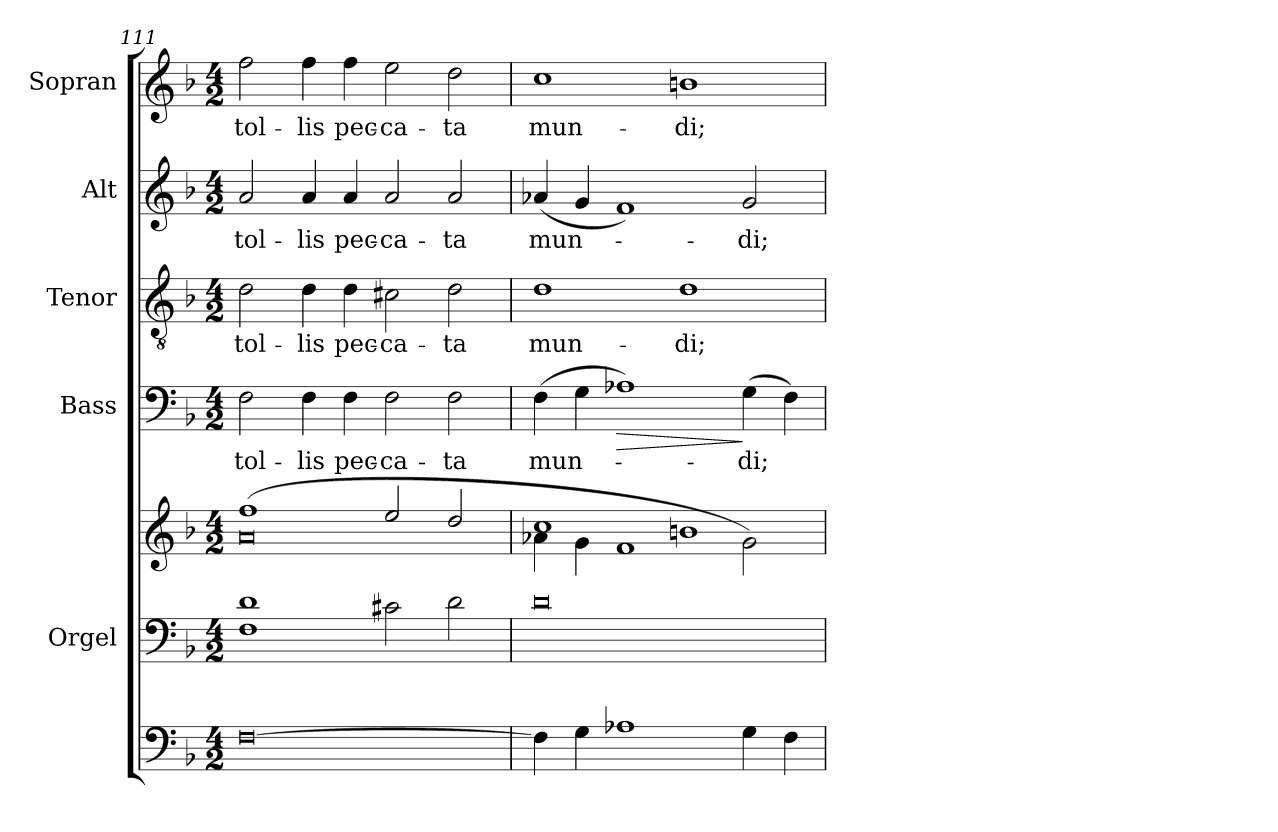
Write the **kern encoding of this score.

**kern	**kern	**kern	**kern	**text	**dynam	**kern	**text	**kern	**text	**kern	**text
*part6	*part5	*part5	*part4	*part4	*part4	*part3	*part3	*part2	*part2	*part1	*part1
*staff7	*staff6	*staff5	*staff4	*staff4	*staff4	*staff3	*staff3	*staff2	*staff2	*staff1	*staff1
*	*I"Orgel	*	*I"Bass	*	*	*I"Tenor	*	*I"Alt	*	*I"Sopran	*
*	*I'Org.	*	*I'B	*	*	*I'T	*	*I'A	*	*I'S	*
!!LO:LB:g=z
*clefF4	*clefF4	*clefG2	*clefF4	*	*	*clefGv2	*	*clefG2	*	*clefG2	*
*ITrd7c12	*	*	*	*	*	*	*	*	*	*	*
*k[b-]	*k[b-]	*k[b-]	*k[b-]	*	*	*k[b-]	*	*k[b-]	*	*k[b-]	*
*F:	*F:	*F:	*F:	*	*	*F:	*	*F:	*	*F:	*
*M4/2	*M4/2	*M4/2	*M4/2	*	*	*M4/2	*	*M4/2	*	*M4/2	*
=111	=111	=111	=111	=111	=111	=111	=111	=111	=111	=111	=111
*	*	*^	*	*	*	*	*	*	*	*	*
!	!	!	!	!	!LO:LY:b	!	!	!LO:LY:b	!	!LO:LY:b	!	!LO:LY:b
[0FF	1F 1d	(>1ff	0a	2F\	tol-	.	2d\	tol-	2a/	tol-	2ff\	tol-
!	!	!	!	!	!LO:LY:b	!	!	!LO:LY:b	!	!LO:LY:b	!	!LO:LY:b
.	.	.	.	4F\	-lis	.	4d\	-lis	4a/	-lis	4ff\	-lis
!	!	!	!	!	!LO:LY:b	!	!	!LO:LY:b	!	!LO:LY:b	!	!LO:LY:b
.	.	.	.	4F\	pec-	.	4d\	pec-	4a/	pec-	4ff\	pec-
!	!	!	!	!	!LO:LY:b	!	!	!LO:LY:b	!	!LO:LY:b	!	!LO:LY:b
.	2c#X\	2ee/	.	2F\	-ca-	.	2c#X\	-ca-	2a/	-ca-	2ee\	-ca-
!	!	!	!	!	!LO:LY:b	!	!	!LO:LY:b	!	!LO:LY:b	!	!LO:LY:b
.	2d\	2dd/	.	2F\	-ta	.	2d\	-ta	2a/	-ta	2dd\	-ta
=112	=112	=112	=112	=112	=112	=112	=112	=112	=112	=112	=112	=112
!	!	!	!	!	!LO:LY:b	!	!	!LO:LY:b	!	!LO:LY:b	!	!LO:LY:b
4FF\]	0d	1cc	4a-X\	(>4F\	mun-	.	1d	mun-	(<4a-X/	mun-	1cc	mun-
4GG\	.	.	4g\	4G\	.	.	.	.	4g/	.	.	.
!	!	!	!	!	!	!LO:HP:b	!	!	!	!	!	!
1AA-X	.	.	1f	1A-X)	.	>	.	.	1f)	.	.	.
!	!	!	!	!	!	!	!	!LO:LY:b	!	!	!	!LO:LY:b
.	.	1bn	.	.	.	.	1d	-di;	.	.	1bn	-di;
!	!	!	!	!	!LO:LY:b	!	!	!	!	!LO:LY:b	!	!
4GG\	.	.	2g\)	(>4G\	-di;	]	.	.	2g/	-di;	.	.
4FF\	.	.	.	4F\)	.	.	.	.	.	.	.	.
*	*	*v	*v	*	*	*	*	*	*	*	*	*
=	=	=	=	=	=	=	=	=	=	=	=
*-	*-	*-	*-	*-	*-	*-	*-	*-	*-	*-	*-
